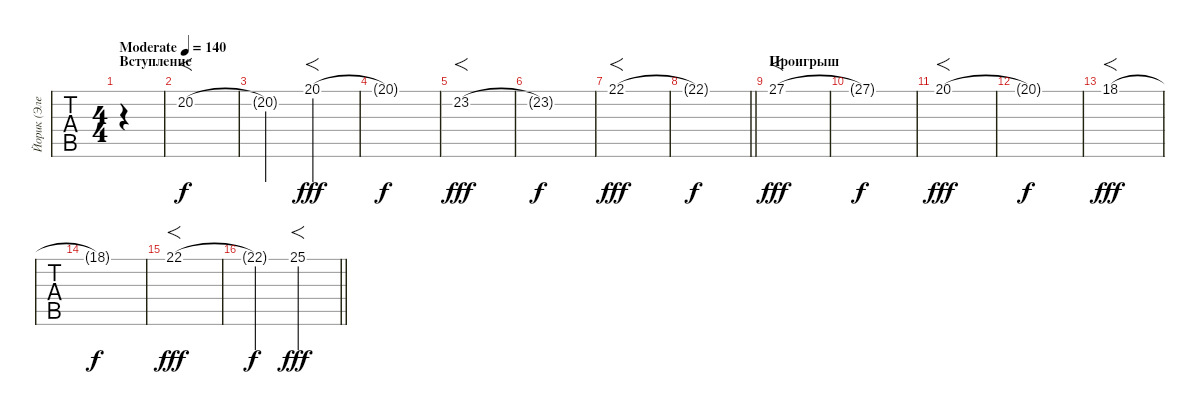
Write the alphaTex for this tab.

\track ("Йорик (Электроника)" "Йорик (Эле") {instrument fx1rain}
\staff {tabs}
\tuning (E4 B3 G3 D3 A2 E2) {hide}
\ts (4 4)
\section ("" "Вступление")
\tempo (140 "Moderate")
\clef g2
\ks c
|
20.2.1{f} |
20.2{t}.2{dy f} 20.1.2{f dy fff} |
20.1{t}.1{dy f} |
23.2.1{f dy fff} |
23.2{t}.1{dy f} |
22.1.1{f dy fff} |
\barLineRight lightlight
22.1{t}.1{dy f} |
\section ("" "Проигрыш")
27.1.1{f dy fff} |
27.1{t}.1{dy f} |
20.1.1{f dy fff} |
20.1{t}.1{dy f} |
18.1.1{f dy fff} |
18.1{t}.1{dy f} |
22.1.1{f dy fff} |
\barLineRight lightlight
22.1{t}.2{dy f} 25.1.2{f dy fff}
